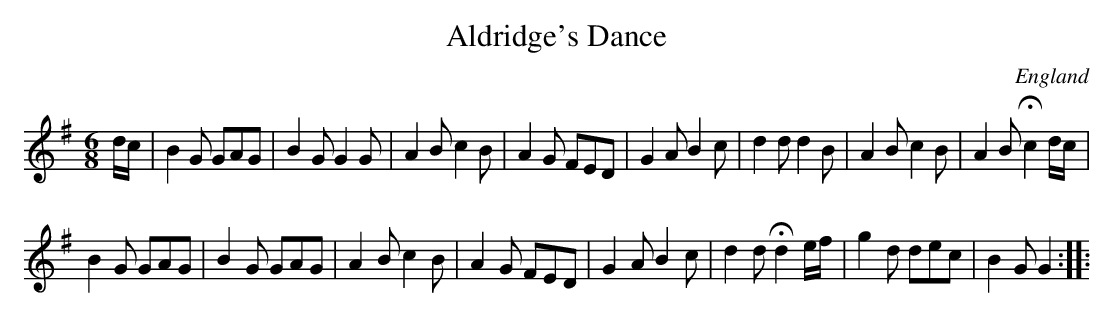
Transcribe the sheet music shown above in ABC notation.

X:1
T:Aldridge's Dance
L:1/8
M:6/8
O:England
K:G major
d/c/ |\
B2G GAG | B2G G2G | A2B c2B | A2G FED |\
G2A B2c | d2d d2B | A2B c2B | A2B Hc2 d/c/ |
B2G GAG | B2G GAG | A2B c2B | A2G FED |\
G2A B2c | d2d Hd2 e/f/ | g2d dec | B2G G2 ::
